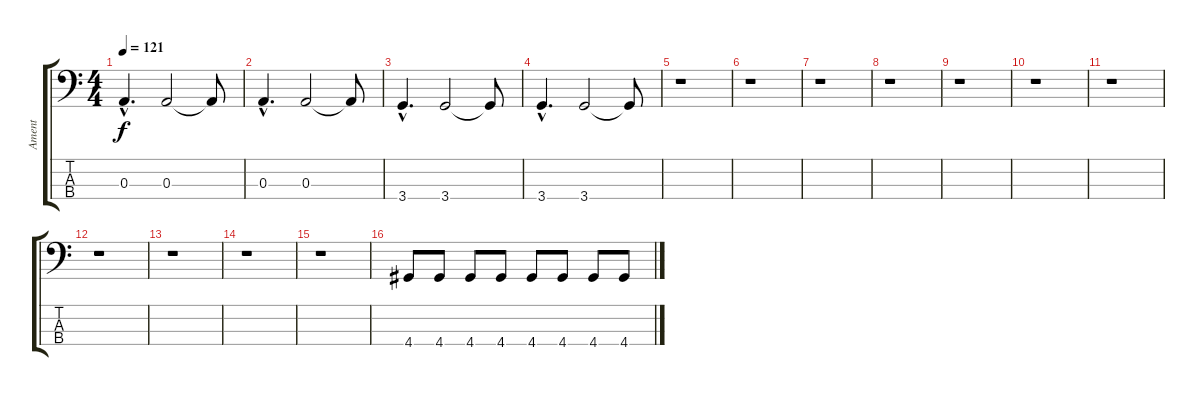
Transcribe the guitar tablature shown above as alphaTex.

\track ("Ament" "Ament") {instrument electricbassfinger}
\staff {score tabs}
\tuning (G2 D2 A1 E1) {hide}
\ts (4 4)
\tempo 121
\clef f4
\ks c
0.3{hac}.4{d dy f} 0.3.2 0.3{t}.8 |
0.3{hac}.4{d} 0.3.2 0.3{t}.8 |
3.4{hac}.4{d} 3.4.2 3.4{t}.8 |
3.4{hac}.4{d} 3.4.2 3.4{t}.8 |
r.1 |
r.1 |
r.1 |
r.1 |
r.1 |
r.1 |
r.1 |
r.1 |
r.1 |
r.1 |
r.1 |
4.4.8 4.4.8 4.4.8 4.4.8 4.4.8 4.4.8 4.4.8 4.4.8
